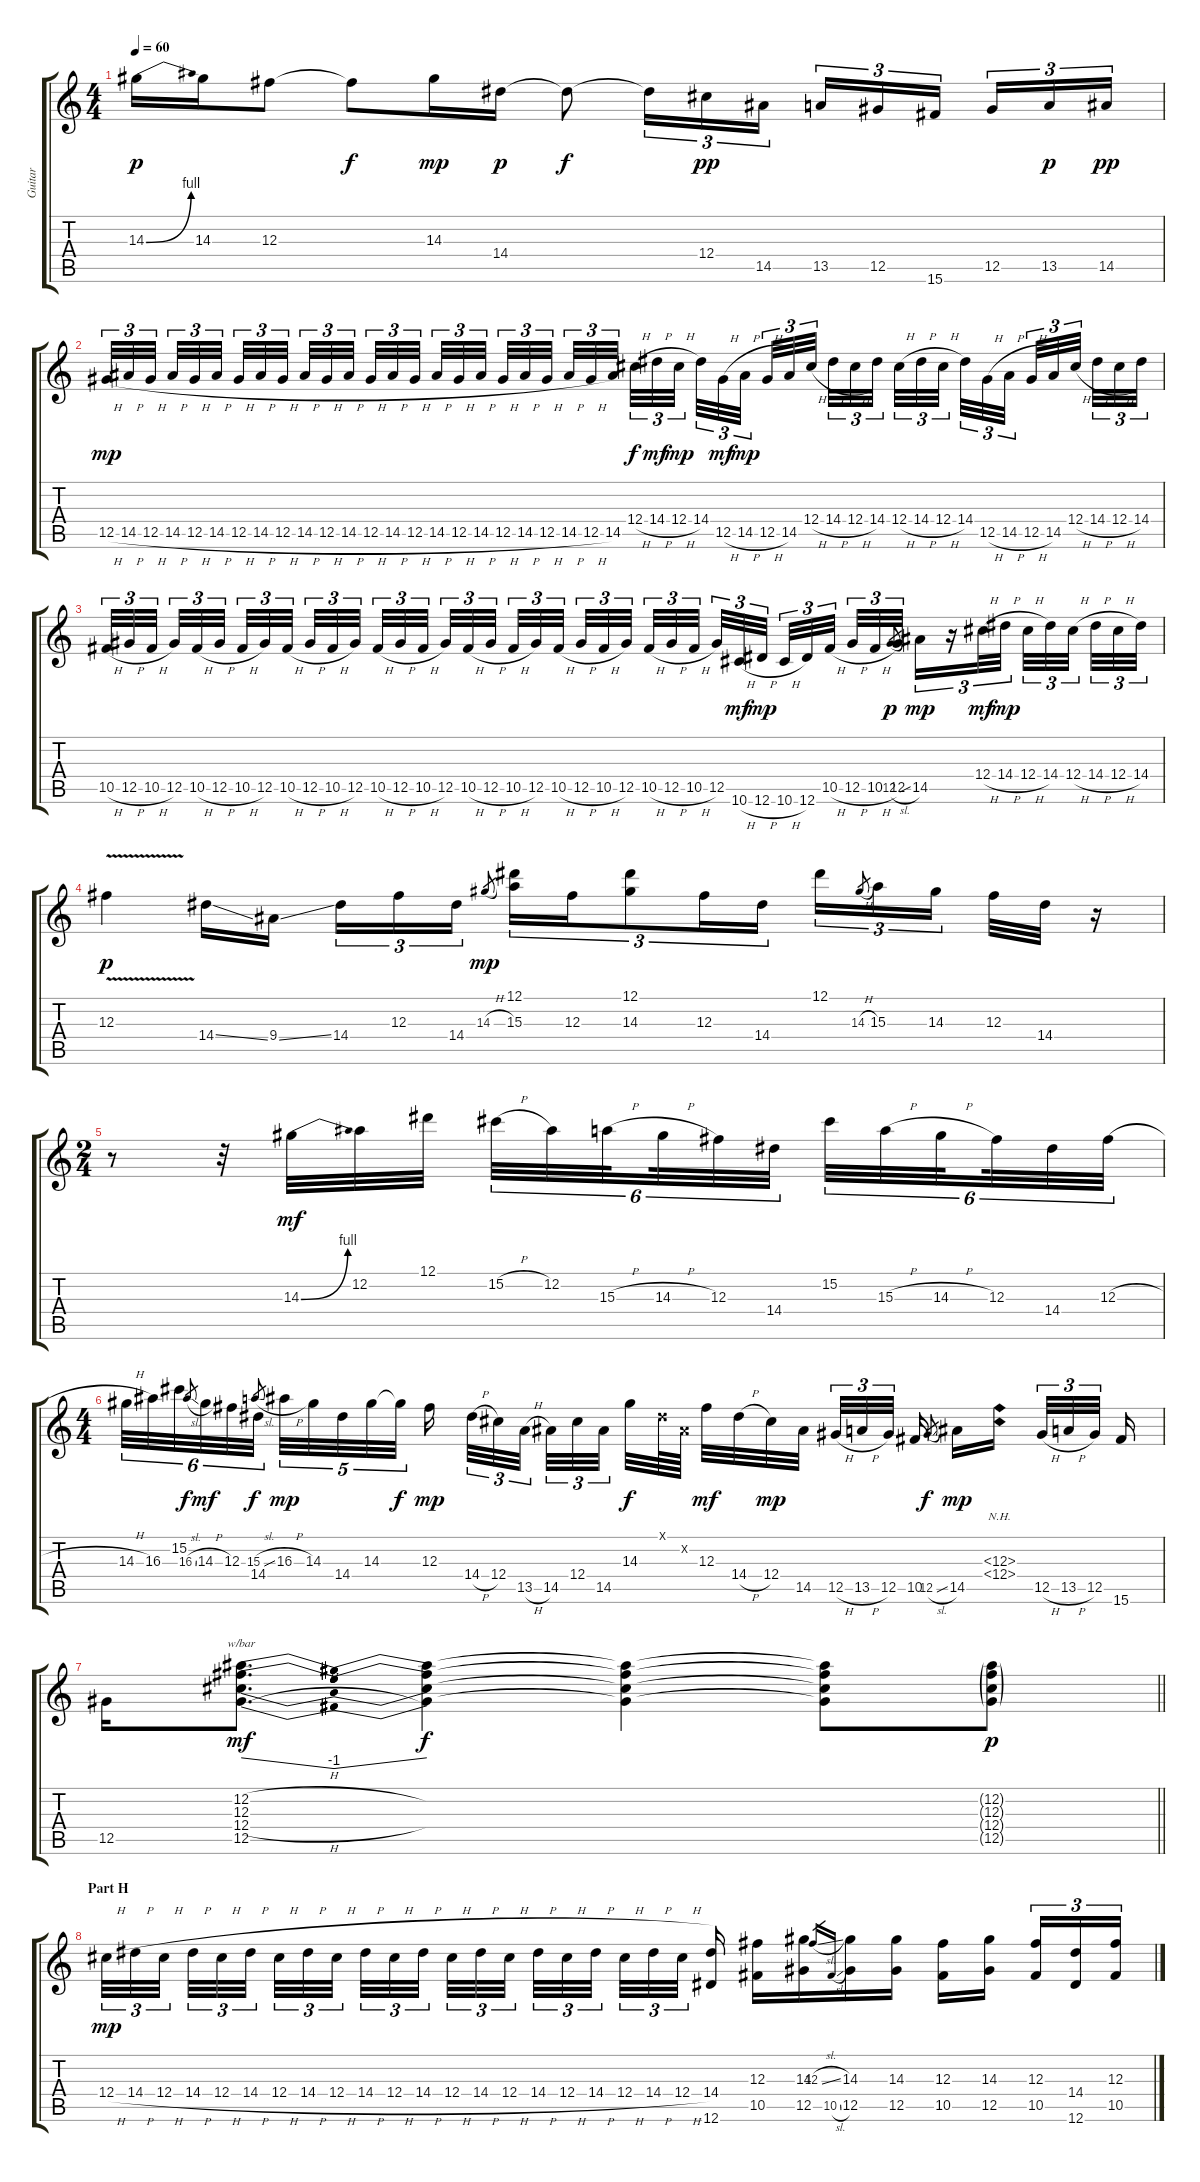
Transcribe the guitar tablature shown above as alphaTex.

\track ("Guitar" "Guitar") {instrument overdrivenguitar}
\staff {score tabs}
\tuning (Eb4 Bb3 Gb3 Db3 Ab2 Eb2) {hide}
\ts (4 4)
\tempo 60
\clef g2
\ks c
14.3{be (bend 0 0 60 4)}.16{dy p} 14.3.16 12.3.8 12.3{t}.8{dy f} 14.3.16{dy mp} 14.4.16{dy p} 14.4{t}.8{dy f} 14.4{t}.16{tu (3 2)} 12.4.16{tu (3 2) dy pp} 14.5.16{tu (3 2)} 13.5.16{tu (3 2)} 12.5.16{tu (3 2)} 15.6.16{tu (3 2) beam splitsecondary} 12.5.16{tu (3 2)} 13.5.16{tu (3 2) dy p} 14.5.16{tu (3 2) dy pp} |
12.5{h}.32{tu (3 2) dy mp} 14.5{h}.32{tu (3 2)} 12.5{h}.32{tu (3 2) beam splitsecondary} 14.5{h}.32{tu (3 2)} 12.5{h}.32{tu (3 2)} 14.5{h}.32{tu (3 2) beam splitsecondary} 12.5{h}.32{tu (3 2)} 14.5{h}.32{tu (3 2)} 12.5{h}.32{tu (3 2) beam splitsecondary} 14.5{h}.32{tu (3 2)} 12.5{h}.32{tu (3 2)} 14.5{h}.32{tu (3 2)} 12.5{h}.32{tu (3 2)} 14.5{h}.32{tu (3 2)} 12.5{h}.32{tu (3 2) beam splitsecondary} 14.5{h}.32{tu (3 2)} 12.5{h}.32{tu (3 2)} 14.5{h}.32{tu (3 2) beam splitsecondary} 12.5{h}.32{tu (3 2)} 14.5{h}.32{tu (3 2)} 12.5{h}.32{tu (3 2) beam splitsecondary} 14.5{h}.32{tu (3 2)} 12.5{h}.32{tu (3 2)} 14.5.32{tu (3 2)} 12.4{h}.32{tu (3 2) dy f} 14.4{h}.32{tu (3 2) dy mf} 12.4{h}.32{tu (3 2) dy mp beam splitsecondary} 14.4.32{tu (3 2)} 12.5{h}.32{tu (3 2) dy mf} 14.5{h}.32{tu (3 2) dy mp beam splitsecondary} 12.5{h}.32{tu (3 2)} 14.5.32{tu (3 2)} 12.4{h}.32{tu (3 2) beam splitsecondary} 14.4{h}.32{tu (3 2)} 12.4{h}.32{tu (3 2)} 14.4.32{tu (3 2)} 12.4{h}.32{tu (3 2)} 14.4{h}.32{tu (3 2)} 12.4{h}.32{tu (3 2) beam splitsecondary} 14.4.32{tu (3 2)} 12.5{h}.32{tu (3 2)} 14.5{h}.32{tu (3 2) beam splitsecondary} 12.5{h}.32{tu (3 2)} 14.5.32{tu (3 2)} 12.4{h}.32{tu (3 2) beam splitsecondary} 14.4{h}.32{tu (3 2)} 12.4{h}.32{tu (3 2)} 14.4.32{tu (3 2)} |
10.5{h}.32{tu (3 2)} 12.5{h}.32{tu (3 2)} 10.5{h}.32{tu (3 2) beam splitsecondary} 12.5.32{tu (3 2)} 10.5{h}.32{tu (3 2)} 12.5{h}.32{tu (3 2) beam splitsecondary} 10.5{h}.32{tu (3 2)} 12.5.32{tu (3 2)} 10.5{h}.32{tu (3 2) beam splitsecondary} 12.5{h}.32{tu (3 2)} 10.5{h}.32{tu (3 2)} 12.5.32{tu (3 2)} 10.5{h}.32{tu (3 2)} 12.5{h}.32{tu (3 2)} 10.5{h}.32{tu (3 2) beam splitsecondary} 12.5.32{tu (3 2)} 10.5{h}.32{tu (3 2)} 12.5{h}.32{tu (3 2) beam splitsecondary} 10.5{h}.32{tu (3 2)} 12.5.32{tu (3 2)} 10.5{h}.32{tu (3 2) beam splitsecondary} 12.5{h}.32{tu (3 2)} 10.5{h}.32{tu (3 2)} 12.5.32{tu (3 2)} 10.5{h}.32{tu (3 2)} 12.5{h}.32{tu (3 2)} 10.5{h}.32{tu (3 2) beam splitsecondary} 12.5.32{tu (3 2)} 10.6{h}.32{tu (3 2) dy mf} 12.6{h}.32{tu (3 2) dy mp beam splitsecondary} 10.6{h}.32{tu (3 2)} 12.6.32{tu (3 2)} 10.5{h}.32{tu (3 2) beam splitsecondary} 12.5{h}.32{tu (3 2)} 10.5{h}.32{tu (3 2)} 12.5.32{tu (3 2)} 12.5{sl}.8{gr dy p} 14.5.16{tu (3 2) dy mp} r.16{tu (3 2)} 12.4{h}.32{tu (3 2) dy mf} 14.4{h}.32{tu (3 2) dy mp beam splitsecondary} 12.4{h}.32{tu (3 2)} 14.4.32{tu (3 2)} 12.4{h}.32{tu (3 2) beam splitsecondary} 14.4{h}.32{tu (3 2)} 12.4{h}.32{tu (3 2)} 14.4.32{tu (3 2)} |
12.3{v}.4{dy p volume 10} 14.4{ss}.16 9.4{ss}.16{beam splitsecondary} 14.4.16{tu (3 2)} 12.3.16{tu (3 2)} 14.4.16{tu (3 2)} 14.3{h}.8{gr dy mp} (12.1 15.3).16{tu (3 2)} 12.3.16{tu (3 2)} (12.1 14.3).8{tu (3 2)} 12.3.16{tu (3 2)} 14.4.16{tu (3 2)} 12.1.16{tu (3 2)} 14.3{h}.8{gr} 15.3.16{tu (3 2)} 14.3.16{tu (3 2) beam splitsecondary} 12.3.32 14.4.32 r.16 |
\ts (2 4)
r.8 r.32 14.3{be (bend 0 0 60 4)}.32{dy mf} 12.2.32 12.1.32 15.2{h}.32{tu (6 4)} 12.2.32{tu (6 4)} 15.3{h}.32{tu (6 4) beam splitsecondary} 14.3{h}.32{tu (6 4)} 12.3.32{tu (6 4)} 14.4.32{tu (6 4) beam splitsecondary} 15.2.32{tu (6 4)} 15.3{h}.32{tu (6 4)} 14.3{h}.32{tu (6 4) beam splitsecondary} 12.3.32{tu (6 4)} 14.4.32{tu (6 4)} 12.3{h}.32{tu (6 4)} |
\ts (4 4)
14.3{h}.32{tu (6 4)} 16.3.32{tu (6 4)} 15.2.32{tu (6 4)} 16.3{sl}.8{gr dy f beam splitsecondary} 14.3{h}.32{tu (6 4) dy mf} 12.3.32{tu (6 4)} 14.4.32{tu (6 4)} 15.3{sl}.8{gr dy f beam splitsecondary} 16.3{h}.32{tu (5 4) dy mp} 14.3.32{tu (5 4)} 14.4.32{tu (5 4)} 14.3.32{tu (5 4)} 14.3{t}.32{tu (5 4) dy f} 12.3.16{dy mp beam splitsecondary} 14.4{h}.32{tu (3 2)} 12.4.32{tu (3 2)} 13.5{h}.32{tu (3 2) beam splitsecondary} 14.5.32{tu (3 2)} 12.4.32{tu (3 2)} 14.5.32{tu (3 2) beam splitsecondary} 14.3.32{dy f} 0.1{x}.64 0.2{x}.64 12.3.32{dy mf} 14.4{h}.32 12.4.32{dy mp} 14.5.32{beam splitsecondary} 12.5{h}.32{tu (3 2)} 13.5{h}.32{tu (3 2)} 12.5.32{tu (3 2) beam splitsecondary} 10.5.16 12.5{sl}.8{gr dy f} 14.5.16{dy mp} (12.3{nh} 12.4{nh}).16{beam splitsecondary} 12.5{h}.32{tu (3 2)} 13.5{h}.32{tu (3 2)} 12.5.32{tu (3 2) beam splitsecondary} 15.6.16 |
\barLineRight lightlight
12.5.16 (12.2{h} 12.3{h} 12.4{h} 12.5{h}).8{d tbe (dip default 0 0 30 -4 60 0) dy mf} (12.2{t} 12.3{t} 12.4{t} 12.5{t}).4{dy f} (12.2{t} 12.3{t} 12.4{t} 12.5{t}).4 (12.2{t} 12.3{t} 12.4{t} 12.5{t}).8 (12.2{g} 12.3{g} 12.4{g} 12.5{g}).8{dy p} |
\section ("" "Part H")
12.4{h}.32{tu (3 2) dy mp volume 8 instrument overdrivenguitar} 14.4{h}.32{tu (3 2)} 12.4{h}.32{tu (3 2) beam splitsecondary} 14.4{h}.32{tu (3 2)} 12.4{h}.32{tu (3 2)} 14.4{h}.32{tu (3 2) beam splitsecondary} 12.4{h}.32{tu (3 2)} 14.4{h}.32{tu (3 2)} 12.4{h}.32{tu (3 2) beam splitsecondary} 14.4{h}.32{tu (3 2)} 12.4{h}.32{tu (3 2)} 14.4{h}.32{tu (3 2)} 12.4{h}.32{tu (3 2)} 14.4{h}.32{tu (3 2)} 12.4{h}.32{tu (3 2) beam splitsecondary} 14.4{h}.32{tu (3 2)} 12.4{h}.32{tu (3 2)} 14.4{h}.32{tu (3 2) beam splitsecondary} 12.4{h}.32{tu (3 2)} 14.4{h}.32{tu (3 2)} 12.4{h}.32{tu (3 2) beam splitsecondary} (14.4 12.6).16 (12.3 10.5).16 (14.3 12.5).16 12.3{sl}.16{gr} 10.5{sl}.16{gr} (14.3 12.5).16 (14.3 12.5).16 (12.3 10.5).16 (14.3 12.5).16{beam splitsecondary} (12.3 10.5).16{tu (3 2)} (14.4 12.6).16{tu (3 2)} (12.3 10.5).16{tu (3 2)}
